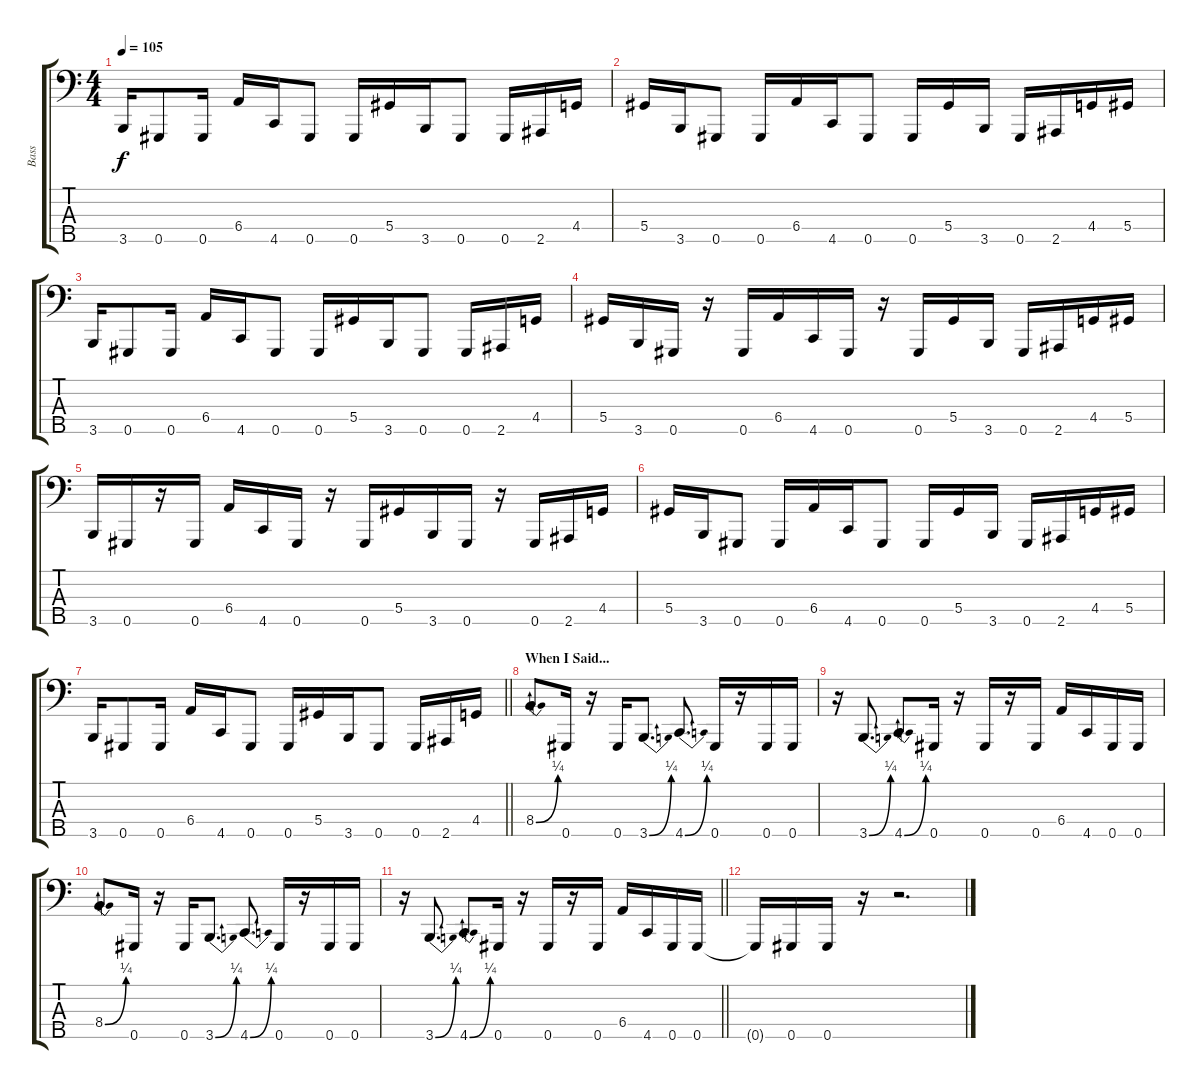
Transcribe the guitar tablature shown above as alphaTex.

\track ("Bass" "Bass") {instrument electricbassfinger}
\staff {score tabs}
\tuning (Gb2 Db2 Ab1 Eb1 Ab0) {hide}
\ts (4 4)
\tempo 105
\clef f4
\ks c
3.5.16{dy f} 0.5.8 0.5.16 6.4.16 4.5.16 0.5.8 0.5.16 5.4.16 3.5.16 0.5.8 0.5.16 2.5.16 4.4.16 |
5.4.16 3.5.16 0.5.8 0.5.16 6.4.16 4.5.16 0.5.8 0.5.16 5.4.16 3.5.16 0.5.16 2.5.16 4.4.16 5.4.16 |
3.5.16 0.5.8 0.5.16 6.4.16 4.5.16 0.5.8 0.5.16 5.4.16 3.5.16 0.5.8 0.5.16 2.5.16 4.4.16 |
5.4.16 3.5.16 0.5.16 r.16 0.5.16 6.4.16 4.5.16 0.5.16 r.16 0.5.16 5.4.16 3.5.16 0.5.16 2.5.16 4.4.16 5.4.16 |
3.5.16 0.5.16 r.16 0.5.16 6.4.16 4.5.16 0.5.16 r.16 0.5.16 5.4.16 3.5.16 0.5.16 r.16 0.5.16 2.5.16 4.4.16 |
5.4.16 3.5.16 0.5.8 0.5.16 6.4.16 4.5.16 0.5.8 0.5.16 5.4.16 3.5.16 0.5.16 2.5.16 4.4.16 5.4.16 |
\barLineRight lightlight
3.5.16 0.5.8 0.5.16 6.4.16 4.5.16 0.5.8 0.5.16 5.4.16 3.5.16 0.5.8 0.5.16 2.5.16 4.4.16 |
\section ("" "When I Said...")
8.4{be (bend 0 0 60 1)}.8{d} 0.5.16 r.16 0.5.16 3.5{be (bend 0 0 60 1)}.8{d} 4.5{be (bend 0 0 60 1)}.8{d} 0.5.16 r.16 0.5.16 0.5.16 |
r.16 3.5{be (bend 0 0 60 1)}.8{d} 4.5{be (bend 0 0 60 1)}.8{d} 0.5.16 r.16 0.5.16 r.16 0.5.16 6.4.16 4.5.16 0.5.16 0.5.16 |
8.4{be (bend 0 0 60 1)}.8{d} 0.5.16 r.16 0.5.16 3.5{be (bend 0 0 60 1)}.8{d} 4.5{be (bend 0 0 60 1)}.8{d} 0.5.16 r.16 0.5.16 0.5.16 |
\barLineRight lightlight
r.16 3.5{be (bend 0 0 60 1)}.8{d} 4.5{be (bend 0 0 60 1)}.8{d} 0.5.16 r.16 0.5.16 r.16 0.5.16 6.4.16 4.5.16 0.5.16 0.5.16 |
0.5{t}.16 0.5.16 0.5.16 r.16 r.2{d}
